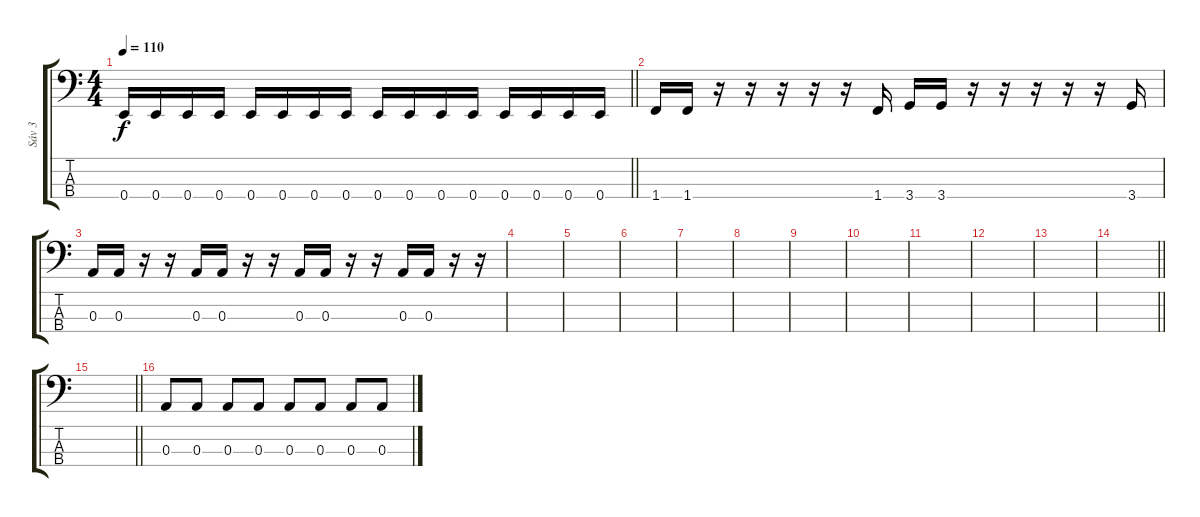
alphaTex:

\track ("Sáv 3" "Sáv 3") {instrument electricbasspick}
\staff {score tabs}
\tuning (G2 D2 A1 E1) {hide}
\ts (4 4)
\tempo 110
\clef f4
\barLineRight lightlight
\ks c
0.4.16{dy f} 0.4.16 0.4.16 0.4.16 0.4.16 0.4.16 0.4.16 0.4.16 0.4.16 0.4.16 0.4.16 0.4.16 0.4.16 0.4.16 0.4.16 0.4.16 |
1.4.16 1.4.16 r.16 r.16 r.16 r.16 r.16 1.4.16 3.4.16 3.4.16 r.16 r.16 r.16 r.16 r.16 3.4.16 |
0.3.16 0.3.16 r.16 r.16 0.3.16 0.3.16 r.16 r.16 0.3.16 0.3.16 r.16 r.16 0.3.16 0.3.16 r.16 r.16 |
|
|
|
|
|
|
|
|
|
|
\barLineRight lightlight
|
\barLineRight lightlight
|
0.3.8 0.3.8 0.3.8 0.3.8 0.3.8 0.3.8 0.3.8 0.3.8
